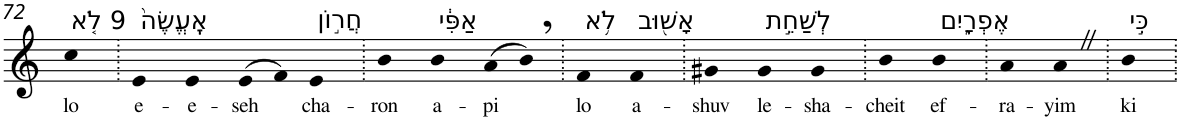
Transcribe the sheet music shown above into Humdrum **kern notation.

**kern	**text
*part1	*part1
*staff1	*staff1
*I"Piano	*
*I'Pno	*
!!LO:PB:g=z
*clefG2	*
*k[]	*
=72	=72
!LO:TX:a:t=9 לֹ֤א	!
!	!LO:LY:b
4cc	lo
=73.	=73.
!LO:TX:a:t=אֶֽעֱשֶׂה֙	!
!	!LO:LY:b
4e	e-
!	!LO:LY:b
4e	-e-
!	!LO:LY:b
(>8e	-seh
8f)	.
!LO:TX:a:t=חֲר֣וֹן	!
!	!LO:LY:b
4e	cha-
=74.	=74.
!	!LO:LY:b
4b	-ron
!LO:TX:a:t=אַפִּ֔י	!
!	!LO:LY:b
4b	a-
!	!LO:LY:b
(>8a	-pi
8b,)	.
=75.	=75.
!LO:TX:a:t=לֹ֥א	!
!	!LO:LY:b
4f	lo
!LO:TX:a:t=אָשׁ֖וּב	!
!	!LO:LY:b
4f	a-
=76.	=76.
!	!LO:LY:b
4g#X	-shuv
!LO:TX:a:t=לְשַׁחֵ֣ת	!
!	!LO:LY:b
4g#	le-
!	!LO:LY:b
4g#	-sha-
=77.	=77.
!	!LO:LY:b
4b	-cheit
!LO:TX:a:t=אֶפְרָ֑יִם	!
!	!LO:LY:b
4b	ef-
=78.	=78.
!	!LO:LY:b
4a	-ra-
!	!LO:LY:b
4aZ	-yim
=79.	=79.
!LO:TX:a:t=כִּ֣י	!
!	!LO:LY:b
4b	ki
=.	=.
*-	*-
